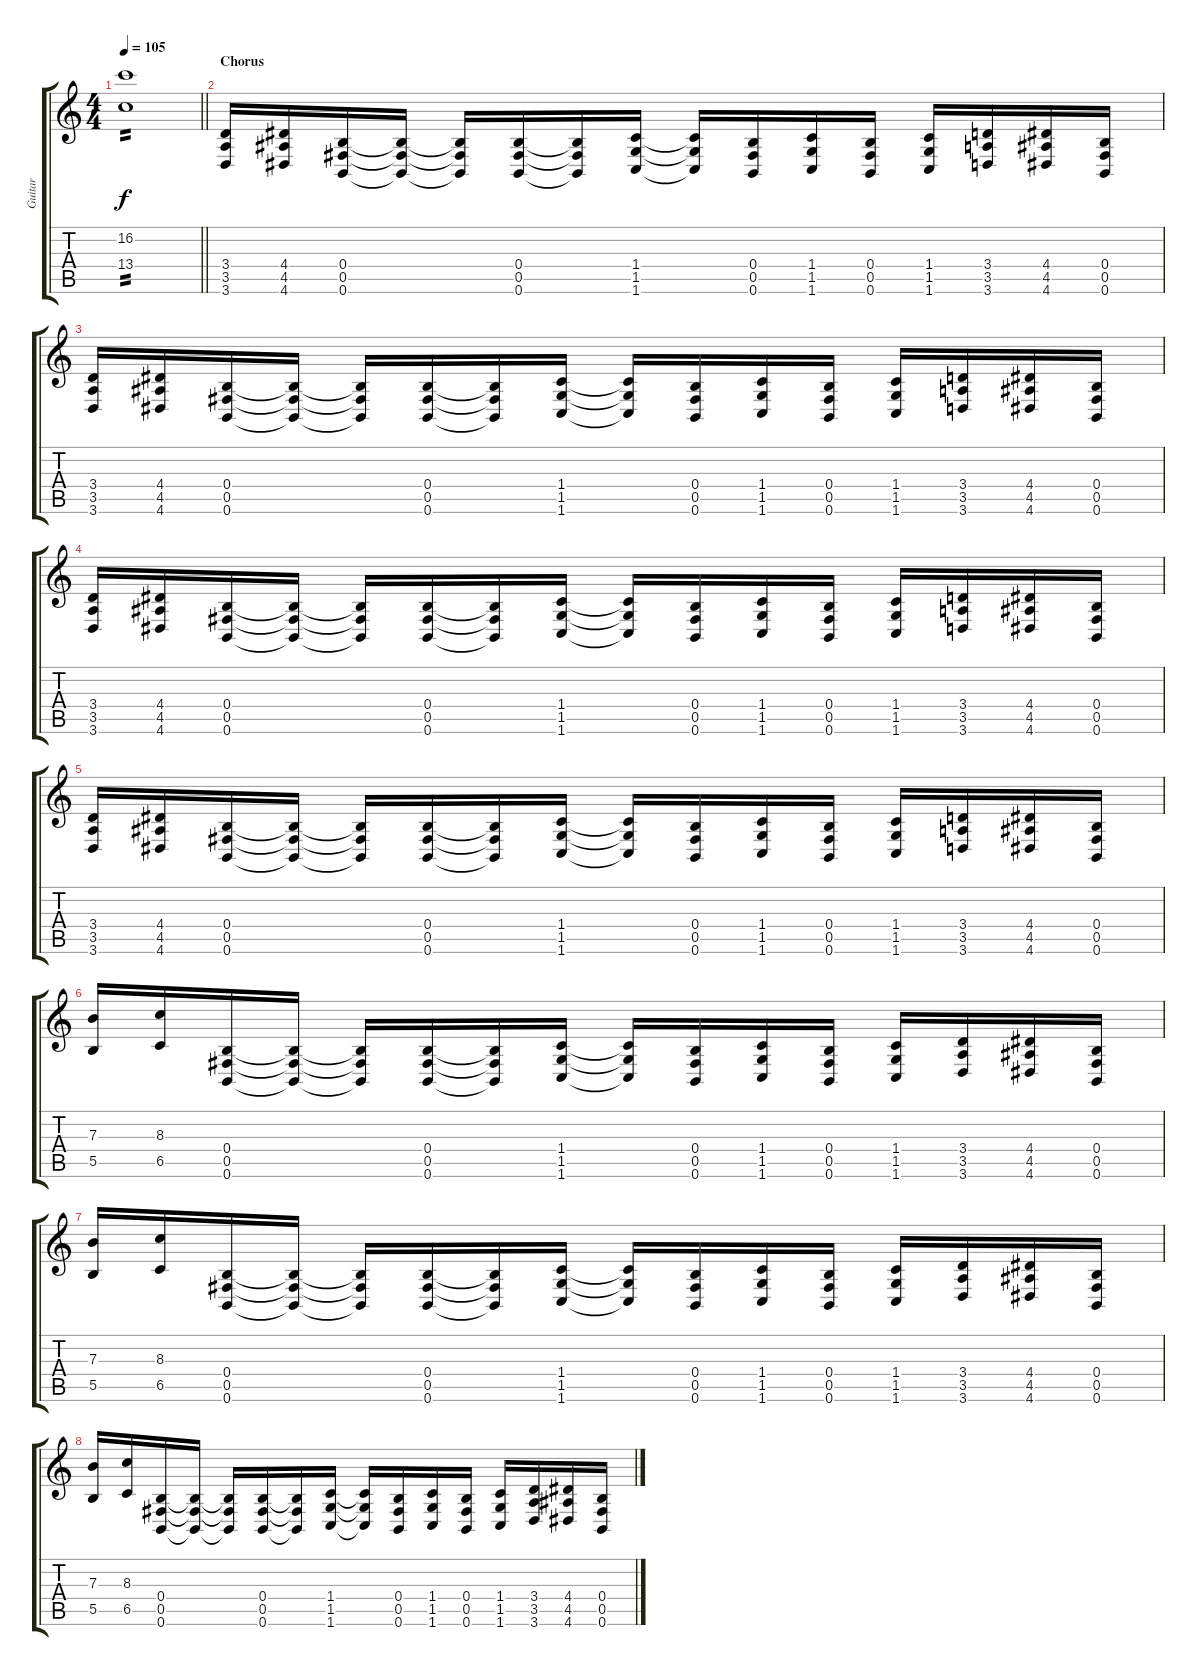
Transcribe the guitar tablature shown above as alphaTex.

\track ("Guitar" "Guitar") {instrument overdrivenguitar}
\staff {score tabs}
\tuning (Db4 Ab3 E3 B2 Gb2 B1) {hide}
\ts (4 4)
\tempo 105
\clef g2
\barLineRight lightlight
\ks c
(16.2 13.4).1{tp 2 dy f} |
\section ("" "Chorus")
(3.4 3.5 3.6).16{instrument overdrivenguitar} (4.4 4.5 4.6).16 (0.4 0.5 0.6).16 (0.4{t} 0.5{t} 0.6{t}).16 (0.4{t} 0.5{t} 0.6{t}).16 (0.4 0.5 0.6).16 (0.4{t} 0.5{t} 0.6{t}).16 (1.4 1.5 1.6).16 (1.4{t} 1.5{t} 1.6{t}).16 (0.4 0.5 0.6).16 (1.4 1.5 1.6).16 (0.4 0.5 0.6).16 (1.4 1.5 1.6).16 (3.4 3.5 3.6).16 (4.4 4.5 4.6).16 (0.4 0.5 0.6).16 |
(3.4 3.5 3.6).16 (4.4 4.5 4.6).16 (0.4 0.5 0.6).16 (0.4{t} 0.5{t} 0.6{t}).16 (0.4{t} 0.5{t} 0.6{t}).16 (0.4 0.5 0.6).16 (0.4{t} 0.5{t} 0.6{t}).16 (1.4 1.5 1.6).16 (1.4{t} 1.5{t} 1.6{t}).16 (0.4 0.5 0.6).16 (1.4 1.5 1.6).16 (0.4 0.5 0.6).16 (1.4 1.5 1.6).16 (3.4 3.5 3.6).16 (4.4 4.5 4.6).16 (0.4 0.5 0.6).16 |
(3.4 3.5 3.6).16 (4.4 4.5 4.6).16 (0.4 0.5 0.6).16 (0.4{t} 0.5{t} 0.6{t}).16 (0.4{t} 0.5{t} 0.6{t}).16 (0.4 0.5 0.6).16 (0.4{t} 0.5{t} 0.6{t}).16 (1.4 1.5 1.6).16 (1.4{t} 1.5{t} 1.6{t}).16 (0.4 0.5 0.6).16 (1.4 1.5 1.6).16 (0.4 0.5 0.6).16 (1.4 1.5 1.6).16 (3.4 3.5 3.6).16 (4.4 4.5 4.6).16 (0.4 0.5 0.6).16 |
(3.4 3.5 3.6).16 (4.4 4.5 4.6).16 (0.4 0.5 0.6).16 (0.4{t} 0.5{t} 0.6{t}).16 (0.4{t} 0.5{t} 0.6{t}).16 (0.4 0.5 0.6).16 (0.4{t} 0.5{t} 0.6{t}).16 (1.4 1.5 1.6).16 (1.4{t} 1.5{t} 1.6{t}).16 (0.4 0.5 0.6).16 (1.4 1.5 1.6).16 (0.4 0.5 0.6).16 (1.4 1.5 1.6).16 (3.4 3.5 3.6).16 (4.4 4.5 4.6).16 (0.4 0.5 0.6).16 |
(7.3 5.5).16 (8.3 6.5).16 (0.4 0.5 0.6).16 (0.4{t} 0.5{t} 0.6{t}).16 (0.4{t} 0.5{t} 0.6{t}).16 (0.4 0.5 0.6).16 (0.4{t} 0.5{t} 0.6{t}).16 (1.4 1.5 1.6).16 (1.4{t} 1.5{t} 1.6{t}).16 (0.4 0.5 0.6).16 (1.4 1.5 1.6).16 (0.4 0.5 0.6).16 (1.4 1.5 1.6).16 (3.4 3.5 3.6).16 (4.4 4.5 4.6).16 (0.4 0.5 0.6).16 |
(7.3 5.5).16 (8.3 6.5).16 (0.4 0.5 0.6).16 (0.4{t} 0.5{t} 0.6{t}).16 (0.4{t} 0.5{t} 0.6{t}).16 (0.4 0.5 0.6).16 (0.4{t} 0.5{t} 0.6{t}).16 (1.4 1.5 1.6).16 (1.4{t} 1.5{t} 1.6{t}).16 (0.4 0.5 0.6).16 (1.4 1.5 1.6).16 (0.4 0.5 0.6).16 (1.4 1.5 1.6).16 (3.4 3.5 3.6).16 (4.4 4.5 4.6).16 (0.4 0.5 0.6).16 |
(7.3 5.5).16 (8.3 6.5).16 (0.4 0.5 0.6).16 (0.4{t} 0.5{t} 0.6{t}).16 (0.4{t} 0.5{t} 0.6{t}).16 (0.4 0.5 0.6).16 (0.4{t} 0.5{t} 0.6{t}).16 (1.4 1.5 1.6).16 (1.4{t} 1.5{t} 1.6{t}).16 (0.4 0.5 0.6).16 (1.4 1.5 1.6).16 (0.4 0.5 0.6).16 (1.4 1.5 1.6).16 (3.4 3.5 3.6).16 (4.4 4.5 4.6).16 (0.4 0.5 0.6).16
